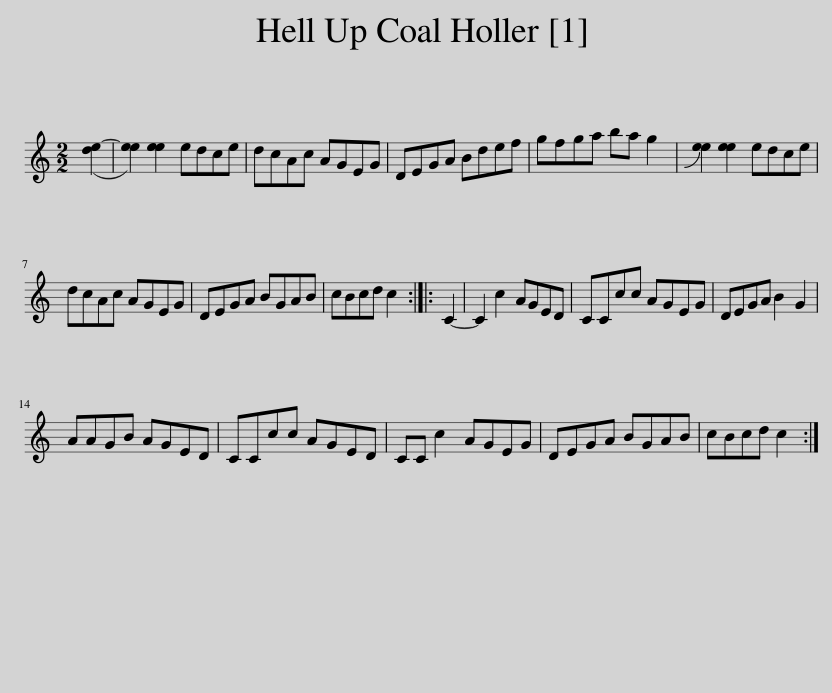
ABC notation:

X:1
L:1/8
M:2/2
I:linebreak $
K:C
V:1 treble
V:1
 ([de-]2 | [ee]2) [ee]2 edce | dcAc AGEG | DEGA Bdef | gfga ba g2 | %5
 !slide![ee]2 [ee]2 edce |$ dcAc AGEG | DEGA BGAB | cBcd c2 :: C2- | %10
 C2 c2 AGED | CCcc AGEG | DEGA B2 G2 |$ AAGB AGED | CCcc AGED | %15
 CC c2 AGEG | DEGA BGAB | cBcd c2 :| %18
